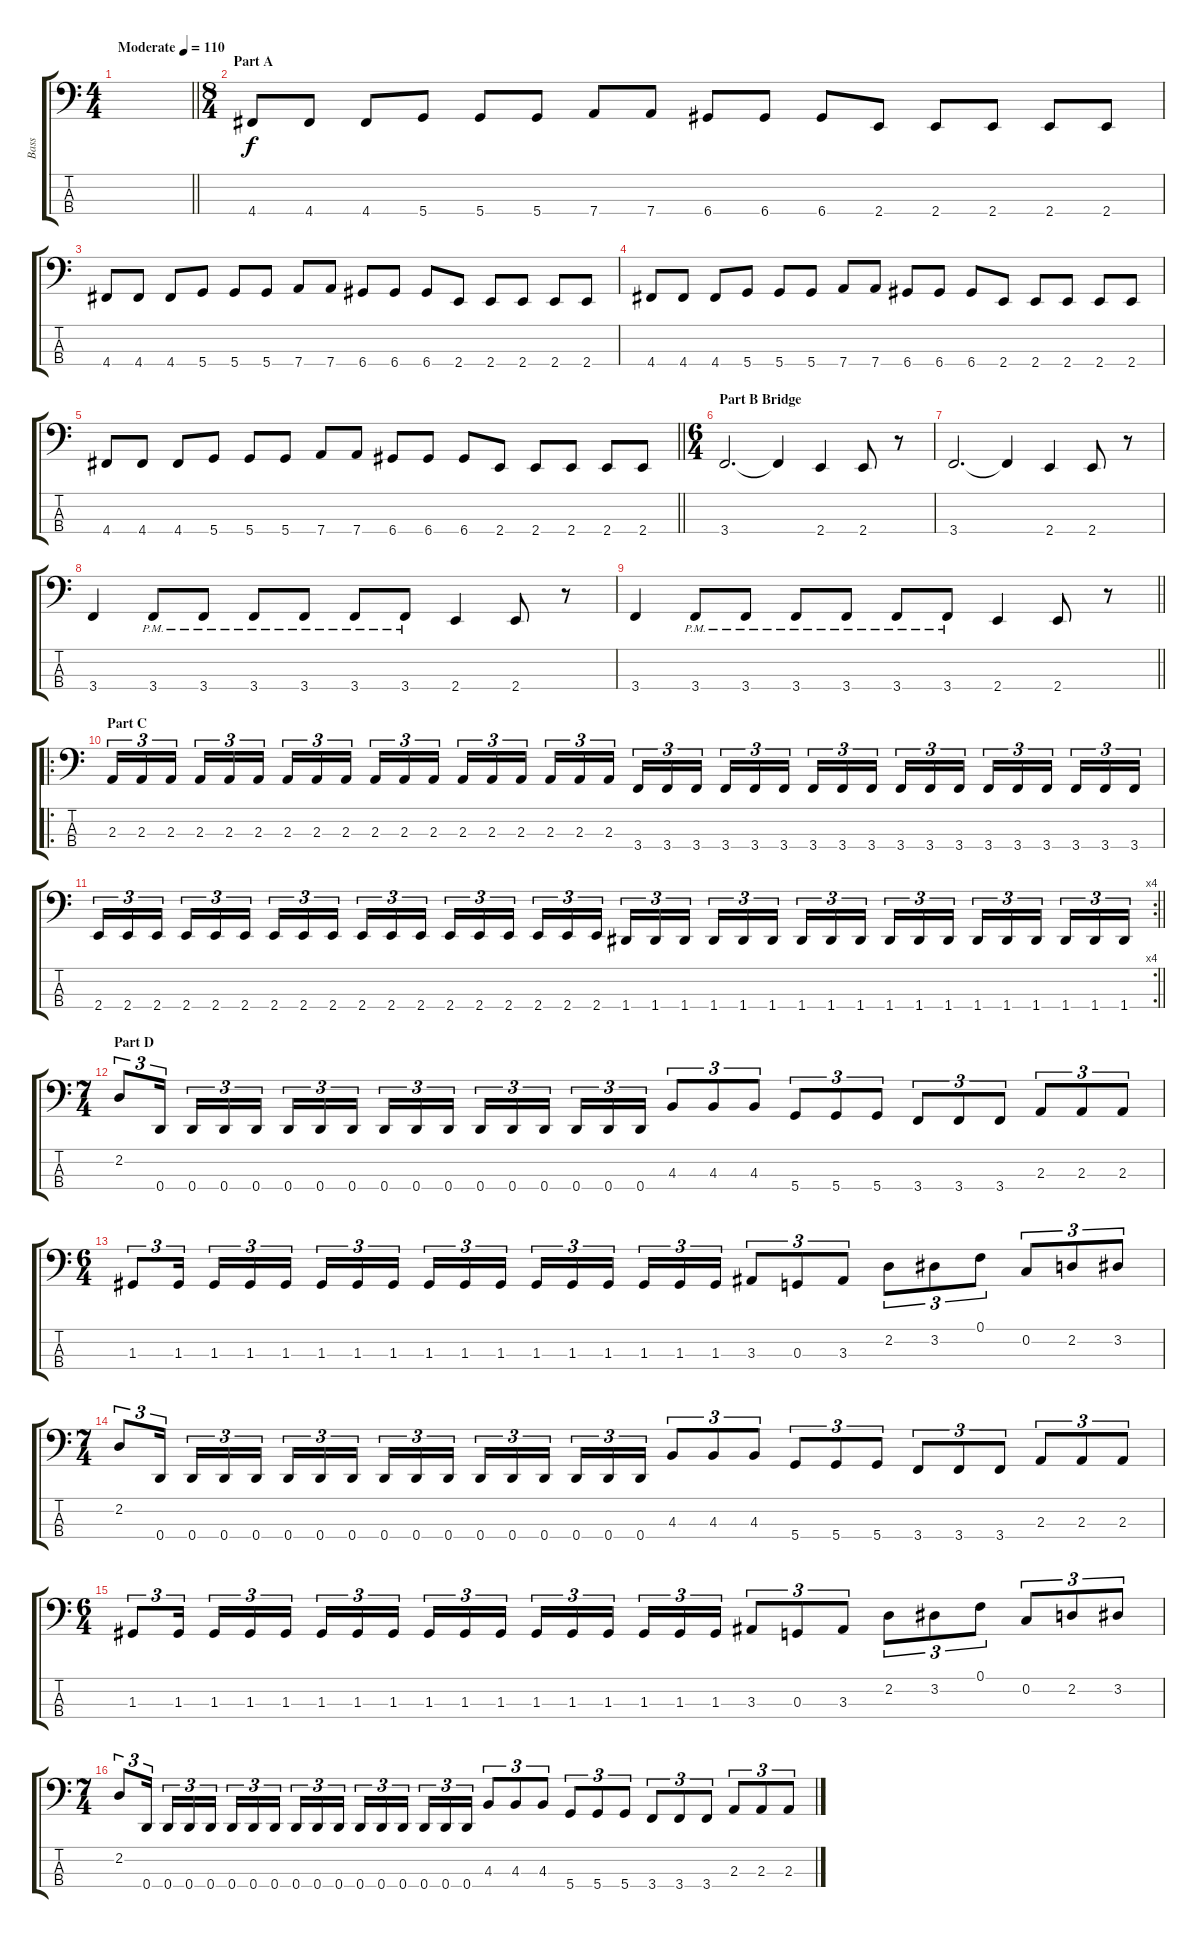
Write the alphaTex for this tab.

\track ("Bass" "Bass") {instrument electricbassfinger}
\staff {score tabs}
\tuning (F2 C2 G1 D1) {hide}
\ts (4 4)
\tempo (110 "Moderate")
\clef f4
\barLineRight lightlight
\ks c
|
\ts (8 4)
\section ("" "Part A")
4.4.8 4.4.8 4.4.8 5.4.8 5.4.8 5.4.8 7.4.8 7.4.8 6.4.8 6.4.8 6.4.8 2.4.8 2.4.8 2.4.8 2.4.8 2.4.8 |
4.4.8 4.4.8 4.4.8 5.4.8 5.4.8 5.4.8 7.4.8 7.4.8 6.4.8 6.4.8 6.4.8 2.4.8 2.4.8 2.4.8 2.4.8 2.4.8 |
4.4.8 4.4.8 4.4.8 5.4.8 5.4.8 5.4.8 7.4.8 7.4.8 6.4.8 6.4.8 6.4.8 2.4.8 2.4.8 2.4.8 2.4.8 2.4.8 |
\barLineRight lightlight
4.4.8 4.4.8 4.4.8 5.4.8 5.4.8 5.4.8 7.4.8 7.4.8 6.4.8 6.4.8 6.4.8 2.4.8 2.4.8 2.4.8 2.4.8 2.4.8 |
\ts (6 4)
\section ("" "Part B Bridge")
3.4.2{d} 3.4{t}.4 2.4.4 2.4.8 r.8 |
3.4.2{d} 3.4{t}.4 2.4.4 2.4.8 r.8 |
3.4.4 3.4{pm}.8 3.4{pm}.8 3.4{pm}.8 3.4{pm}.8 3.4{pm}.8 3.4{pm}.8 2.4.4 2.4.8 r.8 |
\barLineRight lightlight
3.4.4 3.4{pm}.8 3.4{pm}.8 3.4{pm}.8 3.4{pm}.8 3.4{pm}.8 3.4{pm}.8 2.4.4 2.4.8 r.8 |
\ro
\section ("" "Part C")
2.3.16{tu (3 2)} 2.3.16{tu (3 2)} 2.3.16{tu (3 2) beam splitsecondary} 2.3.16{tu (3 2)} 2.3.16{tu (3 2)} 2.3.16{tu (3 2) beam splitsecondary} 2.3.16{tu (3 2)} 2.3.16{tu (3 2)} 2.3.16{tu (3 2) beam splitsecondary} 2.3.16{tu (3 2)} 2.3.16{tu (3 2)} 2.3.16{tu (3 2) beam splitsecondary} 2.3.16{tu (3 2)} 2.3.16{tu (3 2)} 2.3.16{tu (3 2) beam splitsecondary} 2.3.16{tu (3 2)} 2.3.16{tu (3 2)} 2.3.16{tu (3 2)} 3.4.16{tu (3 2)} 3.4.16{tu (3 2)} 3.4.16{tu (3 2) beam splitsecondary} 3.4.16{tu (3 2)} 3.4.16{tu (3 2)} 3.4.16{tu (3 2) beam splitsecondary} 3.4.16{tu (3 2)} 3.4.16{tu (3 2)} 3.4.16{tu (3 2) beam splitsecondary} 3.4.16{tu (3 2)} 3.4.16{tu (3 2)} 3.4.16{tu (3 2) beam splitsecondary} 3.4.16{tu (3 2)} 3.4.16{tu (3 2)} 3.4.16{tu (3 2) beam splitsecondary} 3.4.16{tu (3 2)} 3.4.16{tu (3 2)} 3.4.16{tu (3 2)} |
\rc 4
\barLineRight lightlight
2.4.16{tu (3 2)} 2.4.16{tu (3 2)} 2.4.16{tu (3 2) beam splitsecondary} 2.4.16{tu (3 2)} 2.4.16{tu (3 2)} 2.4.16{tu (3 2) beam splitsecondary} 2.4.16{tu (3 2)} 2.4.16{tu (3 2)} 2.4.16{tu (3 2) beam splitsecondary} 2.4.16{tu (3 2)} 2.4.16{tu (3 2)} 2.4.16{tu (3 2) beam splitsecondary} 2.4.16{tu (3 2)} 2.4.16{tu (3 2)} 2.4.16{tu (3 2) beam splitsecondary} 2.4.16{tu (3 2)} 2.4.16{tu (3 2)} 2.4.16{tu (3 2)} 1.4.16{tu (3 2)} 1.4.16{tu (3 2)} 1.4.16{tu (3 2) beam splitsecondary} 1.4.16{tu (3 2)} 1.4.16{tu (3 2)} 1.4.16{tu (3 2) beam splitsecondary} 1.4.16{tu (3 2)} 1.4.16{tu (3 2)} 1.4.16{tu (3 2) beam splitsecondary} 1.4.16{tu (3 2)} 1.4.16{tu (3 2)} 1.4.16{tu (3 2) beam splitsecondary} 1.4.16{tu (3 2)} 1.4.16{tu (3 2)} 1.4.16{tu (3 2) beam splitsecondary} 1.4.16{tu (3 2)} 1.4.16{tu (3 2)} 1.4.16{tu (3 2)} |
\ts (7 4)
\section ("" "Part D")
2.2.8{tu (3 2)} 0.4.16{tu (3 2) beam splitsecondary} 0.4.16{tu (3 2)} 0.4.16{tu (3 2)} 0.4.16{tu (3 2)} 0.4.16{tu (3 2)} 0.4.16{tu (3 2)} 0.4.16{tu (3 2) beam splitsecondary} 0.4.16{tu (3 2)} 0.4.16{tu (3 2)} 0.4.16{tu (3 2)} 0.4.16{tu (3 2)} 0.4.16{tu (3 2)} 0.4.16{tu (3 2) beam splitsecondary} 0.4.16{tu (3 2)} 0.4.16{tu (3 2)} 0.4.16{tu (3 2)} 4.3.8{tu (3 2)} 4.3.8{tu (3 2)} 4.3.8{tu (3 2)} 5.4.8{tu (3 2)} 5.4.8{tu (3 2)} 5.4.8{tu (3 2)} 3.4.8{tu (3 2)} 3.4.8{tu (3 2)} 3.4.8{tu (3 2)} 2.3.8{tu (3 2)} 2.3.8{tu (3 2)} 2.3.8{tu (3 2)} |
\ts (6 4)
1.3.8{tu (3 2)} 1.3.16{tu (3 2) beam splitsecondary} 1.3.16{tu (3 2)} 1.3.16{tu (3 2)} 1.3.16{tu (3 2) beam splitsecondary} 1.3.16{tu (3 2)} 1.3.16{tu (3 2)} 1.3.16{tu (3 2) beam splitsecondary} 1.3.16{tu (3 2)} 1.3.16{tu (3 2)} 1.3.16{tu (3 2) beam splitsecondary} 1.3.16{tu (3 2)} 1.3.16{tu (3 2)} 1.3.16{tu (3 2) beam splitsecondary} 1.3.16{tu (3 2)} 1.3.16{tu (3 2)} 1.3.16{tu (3 2)} 3.3.8{tu (3 2)} 0.3.8{tu (3 2)} 3.3.8{tu (3 2)} 2.2.8{tu (3 2)} 3.2.8{tu (3 2)} 0.1.8{tu (3 2)} 0.2.8{tu (3 2)} 2.2.8{tu (3 2)} 3.2.8{tu (3 2)} |
\ts (7 4)
2.2.8{tu (3 2)} 0.4.16{tu (3 2) beam splitsecondary} 0.4.16{tu (3 2)} 0.4.16{tu (3 2)} 0.4.16{tu (3 2)} 0.4.16{tu (3 2)} 0.4.16{tu (3 2)} 0.4.16{tu (3 2) beam splitsecondary} 0.4.16{tu (3 2)} 0.4.16{tu (3 2)} 0.4.16{tu (3 2)} 0.4.16{tu (3 2)} 0.4.16{tu (3 2)} 0.4.16{tu (3 2) beam splitsecondary} 0.4.16{tu (3 2)} 0.4.16{tu (3 2)} 0.4.16{tu (3 2)} 4.3.8{tu (3 2)} 4.3.8{tu (3 2)} 4.3.8{tu (3 2)} 5.4.8{tu (3 2)} 5.4.8{tu (3 2)} 5.4.8{tu (3 2)} 3.4.8{tu (3 2)} 3.4.8{tu (3 2)} 3.4.8{tu (3 2)} 2.3.8{tu (3 2)} 2.3.8{tu (3 2)} 2.3.8{tu (3 2)} |
\ts (6 4)
1.3.8{tu (3 2)} 1.3.16{tu (3 2) beam splitsecondary} 1.3.16{tu (3 2)} 1.3.16{tu (3 2)} 1.3.16{tu (3 2) beam splitsecondary} 1.3.16{tu (3 2)} 1.3.16{tu (3 2)} 1.3.16{tu (3 2) beam splitsecondary} 1.3.16{tu (3 2)} 1.3.16{tu (3 2)} 1.3.16{tu (3 2) beam splitsecondary} 1.3.16{tu (3 2)} 1.3.16{tu (3 2)} 1.3.16{tu (3 2) beam splitsecondary} 1.3.16{tu (3 2)} 1.3.16{tu (3 2)} 1.3.16{tu (3 2)} 3.3.8{tu (3 2)} 0.3.8{tu (3 2)} 3.3.8{tu (3 2)} 2.2.8{tu (3 2)} 3.2.8{tu (3 2)} 0.1.8{tu (3 2)} 0.2.8{tu (3 2)} 2.2.8{tu (3 2)} 3.2.8{tu (3 2)} |
\ts (7 4)
2.2.8{tu (3 2)} 0.4.16{tu (3 2) beam splitsecondary} 0.4.16{tu (3 2)} 0.4.16{tu (3 2)} 0.4.16{tu (3 2)} 0.4.16{tu (3 2)} 0.4.16{tu (3 2)} 0.4.16{tu (3 2) beam splitsecondary} 0.4.16{tu (3 2)} 0.4.16{tu (3 2)} 0.4.16{tu (3 2)} 0.4.16{tu (3 2)} 0.4.16{tu (3 2)} 0.4.16{tu (3 2) beam splitsecondary} 0.4.16{tu (3 2)} 0.4.16{tu (3 2)} 0.4.16{tu (3 2)} 4.3.8{tu (3 2)} 4.3.8{tu (3 2)} 4.3.8{tu (3 2)} 5.4.8{tu (3 2)} 5.4.8{tu (3 2)} 5.4.8{tu (3 2)} 3.4.8{tu (3 2)} 3.4.8{tu (3 2)} 3.4.8{tu (3 2)} 2.3.8{tu (3 2)} 2.3.8{tu (3 2)} 2.3.8{tu (3 2)}
